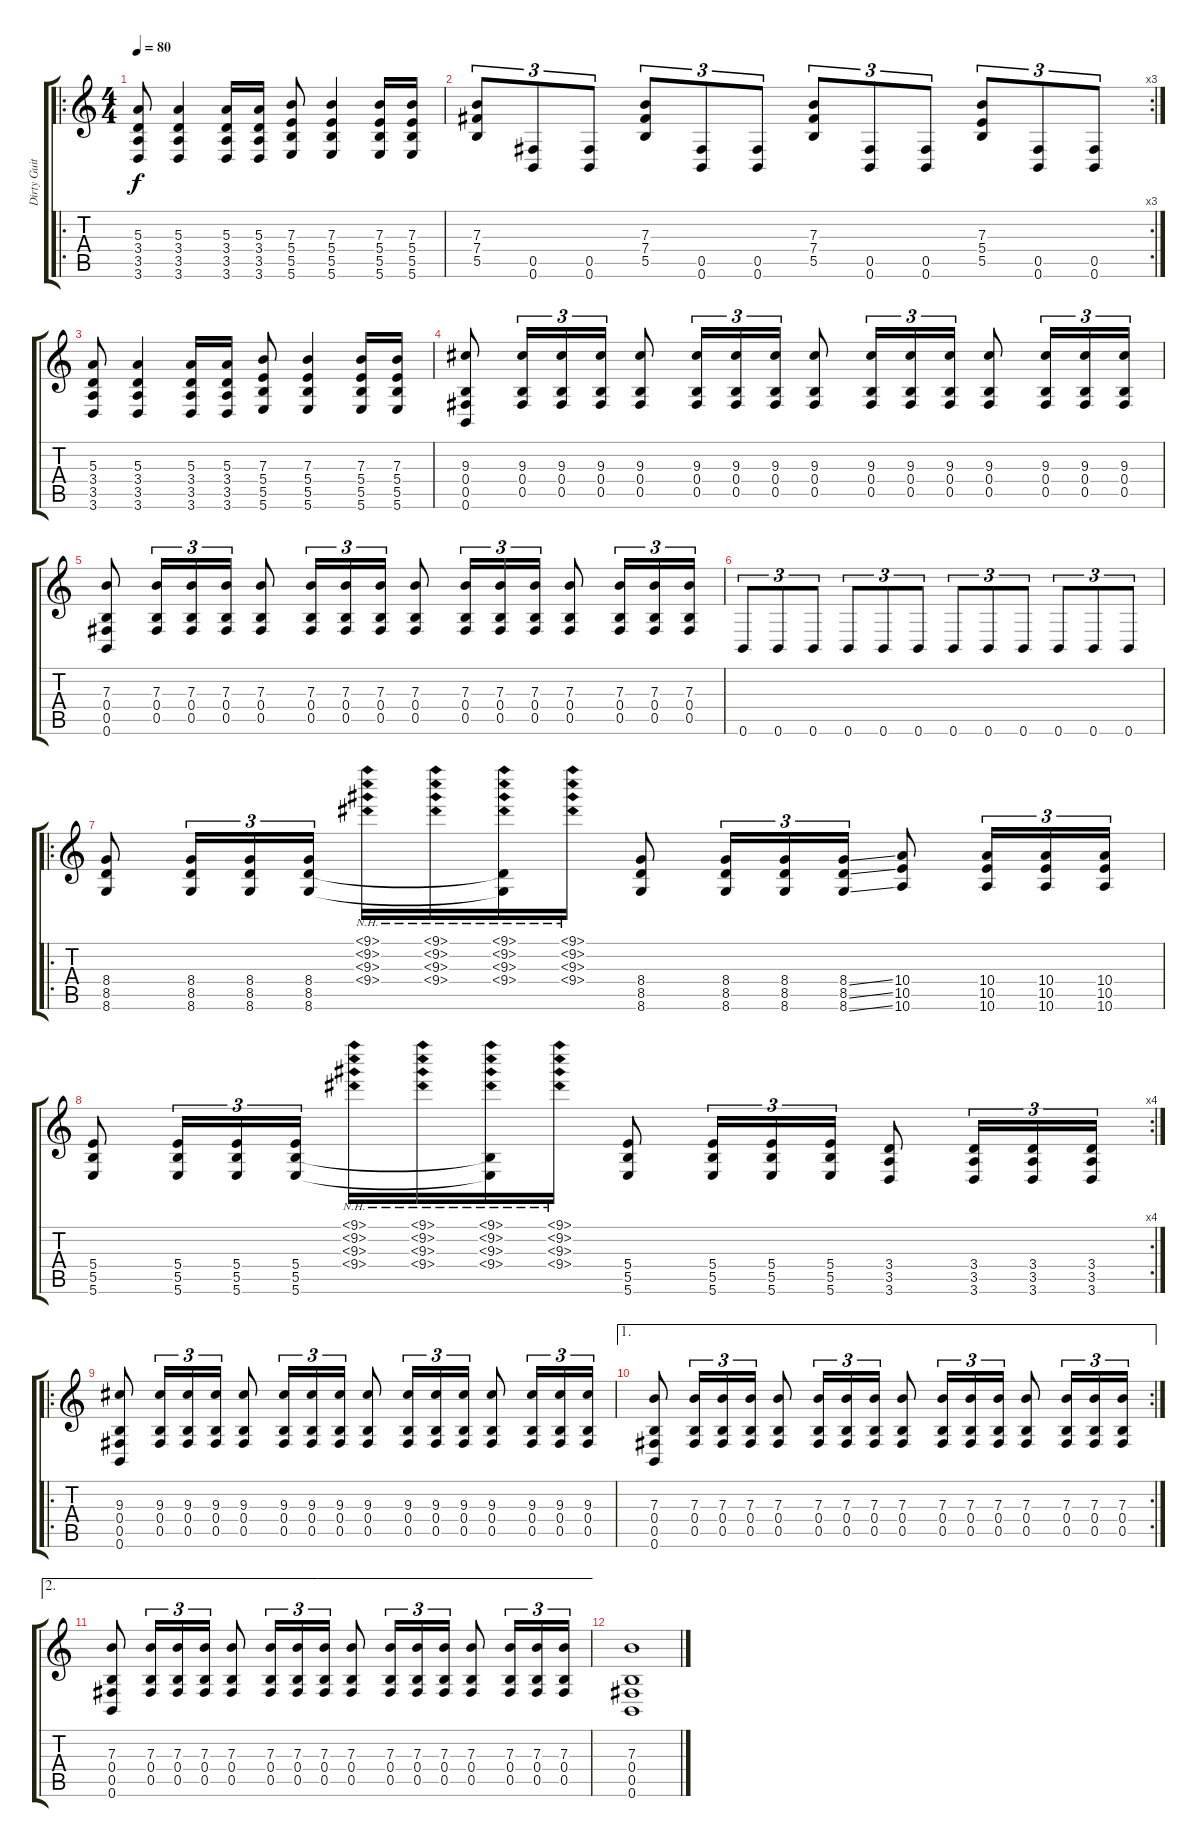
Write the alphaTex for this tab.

\track ("Dirty Guitar" "Dirty Guit") {instrument overdrivenguitar}
\staff {score tabs}
\tuning (Db4 Ab3 E3 B2 Gb2 B1) {hide}
\ro
\ts (4 4)
\tempo 80
\clef g2
\ks c
(5.3 3.4 3.5 3.6).8{dy f} (5.3 3.4 3.5 3.6).4 (5.3 3.4 3.5 3.6).16 (5.3 3.4 3.5 3.6).16 (7.3 5.4 5.5 5.6).8 (7.3 5.4 5.5 5.6).4 (7.3 5.4 5.5 5.6).16 (7.3 5.4 5.5 5.6).16 |
\rc 3
(7.3 7.4 5.5).8{tu (3 2)} (0.5 0.6).8{tu (3 2)} (0.5 0.6).8{tu (3 2)} (7.3 7.4 5.5).8{tu (3 2)} (0.5 0.6).8{tu (3 2)} (0.5 0.6).8{tu (3 2)} (7.3 7.4 5.5).8{tu (3 2)} (0.5 0.6).8{tu (3 2)} (0.5 0.6).8{tu (3 2)} (7.3 5.4 5.5).8{tu (3 2)} (0.5 0.6).8{tu (3 2)} (0.5 0.6).8{tu (3 2)} |
(5.3 3.4 3.5 3.6).8 (5.3 3.4 3.5 3.6).4 (5.3 3.4 3.5 3.6).16 (5.3 3.4 3.5 3.6).16 (7.3 5.4 5.5 5.6).8 (7.3 5.4 5.5 5.6).4 (7.3 5.4 5.5 5.6).16 (7.3 5.4 5.5 5.6).16 |
(9.3 0.4 0.5 0.6).8 (9.3 0.4 0.5).16{tu (3 2)} (9.3 0.4 0.5).16{tu (3 2)} (9.3 0.4 0.5).16{tu (3 2)} (9.3 0.4 0.5).8 (9.3 0.4 0.5).16{tu (3 2)} (9.3 0.4 0.5).16{tu (3 2)} (9.3 0.4 0.5).16{tu (3 2)} (9.3 0.4 0.5).8 (9.3 0.4 0.5).16{tu (3 2)} (9.3 0.4 0.5).16{tu (3 2)} (9.3 0.4 0.5).16{tu (3 2)} (9.3 0.4 0.5).8 (9.3 0.4 0.5).16{tu (3 2)} (9.3 0.4 0.5).16{tu (3 2)} (9.3 0.4 0.5).16{tu (3 2)} |
(7.3 0.4 0.5 0.6).8 (7.3 0.4 0.5).16{tu (3 2)} (7.3 0.4 0.5).16{tu (3 2)} (7.3 0.4 0.5).16{tu (3 2)} (7.3 0.4 0.5).8 (7.3 0.4 0.5).16{tu (3 2)} (7.3 0.4 0.5).16{tu (3 2)} (7.3 0.4 0.5).16{tu (3 2)} (7.3 0.4 0.5).8 (7.3 0.4 0.5).16{tu (3 2)} (7.3 0.4 0.5).16{tu (3 2)} (7.3 0.4 0.5).16{tu (3 2)} (7.3 0.4 0.5).8 (7.3 0.4 0.5).16{tu (3 2)} (7.3 0.4 0.5).16{tu (3 2)} (7.3 0.4 0.5).16{tu (3 2)} |
0.6.8{tu (3 2)} 0.6.8{tu (3 2)} 0.6.8{tu (3 2)} 0.6.8{tu (3 2)} 0.6.8{tu (3 2)} 0.6.8{tu (3 2)} 0.6.8{tu (3 2)} 0.6.8{tu (3 2)} 0.6.8{tu (3 2)} 0.6.8{tu (3 2)} 0.6.8{tu (3 2)} 0.6.8{tu (3 2)} |
\ro
(8.4 8.5 8.6).8 (8.4 8.5 8.6).16{tu (3 2)} (8.4 8.5 8.6).16{tu (3 2)} (8.4 8.5 8.6).16{tu (3 2)} (9.1{nh} 9.2{nh} 9.3{nh} 9.4{nh}).16 (9.1{nh} 9.2{nh} 9.3{nh} 9.4{nh}).16 (9.1{nh} 9.2{nh} 9.3{nh} 9.4{nh} 8.5{t} 8.6{t}).16 (9.1{nh} 9.2{nh} 9.3{nh} 9.4{nh}).16 (8.4 8.5 8.6).8 (8.4 8.5 8.6).16{tu (3 2)} (8.4 8.5 8.6).16{tu (3 2)} (8.4{ss} 8.5{ss} 8.6{ss}).16{tu (3 2)} (10.4 10.5 10.6).8 (10.4 10.5 10.6).16{tu (3 2)} (10.4 10.5 10.6).16{tu (3 2)} (10.4 10.5 10.6).16{tu (3 2)} |
\rc 4
(5.4 5.5 5.6).8 (5.4 5.5 5.6).16{tu (3 2)} (5.4 5.5 5.6).16{tu (3 2)} (5.4 5.5 5.6).16{tu (3 2)} (9.1{nh} 9.2{nh} 9.3{nh} 9.4{nh}).16 (9.1{nh} 9.2{nh} 9.3{nh} 9.4{nh}).16 (9.1{nh} 9.2{nh} 9.3{nh} 9.4{nh} 5.5{t} 5.6{t}).16 (9.1{nh} 9.2{nh} 9.3{nh} 9.4{nh}).16 (5.4 5.5 5.6).8 (5.4 5.5 5.6).16{tu (3 2)} (5.4 5.5 5.6).16{tu (3 2)} (5.4 5.5 5.6).16{tu (3 2)} (3.4 3.5 3.6).8 (3.4 3.5 3.6).16{tu (3 2)} (3.4 3.5 3.6).16{tu (3 2)} (3.4 3.5 3.6).16{tu (3 2)} |
\ro
(9.3 0.4 0.5 0.6).8 (9.3 0.4 0.5).16{tu (3 2)} (9.3 0.4 0.5).16{tu (3 2)} (9.3 0.4 0.5).16{tu (3 2)} (9.3 0.4 0.5).8 (9.3 0.4 0.5).16{tu (3 2)} (9.3 0.4 0.5).16{tu (3 2)} (9.3 0.4 0.5).16{tu (3 2)} (9.3 0.4 0.5).8 (9.3 0.4 0.5).16{tu (3 2)} (9.3 0.4 0.5).16{tu (3 2)} (9.3 0.4 0.5).16{tu (3 2)} (9.3 0.4 0.5).8 (9.3 0.4 0.5).16{tu (3 2)} (9.3 0.4 0.5).16{tu (3 2)} (9.3 0.4 0.5).16{tu (3 2)} |
\ae 1
\rc 2
(7.3 0.4 0.5 0.6).8 (7.3 0.4 0.5).16{tu (3 2)} (7.3 0.4 0.5).16{tu (3 2)} (7.3 0.4 0.5).16{tu (3 2)} (7.3 0.4 0.5).8 (7.3 0.4 0.5).16{tu (3 2)} (7.3 0.4 0.5).16{tu (3 2)} (7.3 0.4 0.5).16{tu (3 2)} (7.3 0.4 0.5).8 (7.3 0.4 0.5).16{tu (3 2)} (7.3 0.4 0.5).16{tu (3 2)} (7.3 0.4 0.5).16{tu (3 2)} (7.3 0.4 0.5).8 (7.3 0.4 0.5).16{tu (3 2)} (7.3 0.4 0.5).16{tu (3 2)} (7.3 0.4 0.5).16{tu (3 2)} |
\ae 2
(7.3 0.4 0.5 0.6).8 (7.3 0.4 0.5).16{tu (3 2)} (7.3 0.4 0.5).16{tu (3 2)} (7.3 0.4 0.5).16{tu (3 2)} (7.3 0.4 0.5).8 (7.3 0.4 0.5).16{tu (3 2)} (7.3 0.4 0.5).16{tu (3 2)} (7.3 0.4 0.5).16{tu (3 2)} (7.3 0.4 0.5).8 (7.3 0.4 0.5).16{tu (3 2)} (7.3 0.4 0.5).16{tu (3 2)} (7.3 0.4 0.5).16{tu (3 2)} (7.3 0.4 0.5).8 (7.3 0.4 0.5).16{tu (3 2)} (7.3 0.4 0.5).16{tu (3 2)} (7.3 0.4 0.5).16{tu (3 2)} |
(7.3 0.4 0.5 0.6).1
